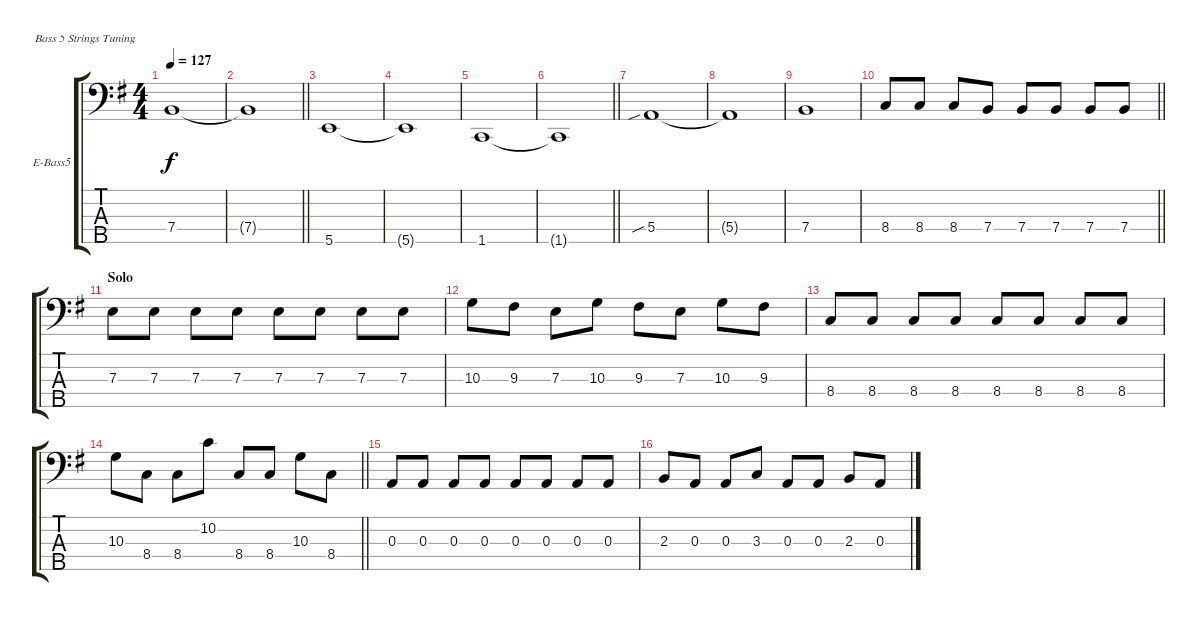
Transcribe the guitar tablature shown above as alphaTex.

\bracketExtendMode groupsimilarinstruments
\firstSystemTrackNameOrientation horizontal
\otherSystemsTrackNameOrientation horizontal
\track ("baz (Andrey Stefnuk)" "E-Bass5") {instrument electricbassfinger}
\staff {score tabs}
\tuning (G2 D2 A1 E1 B0)
\ts (4 4)
\tempo 127
\clef f4
\ks eminor
7.4.1{dy f} |
\barLineRight lightlight
7.4{t}.1 |
5.5.1 |
5.5{t}.1 |
1.5.1 |
\barLineRight lightlight
1.5{t}.1 |
5.4{sib}.1 |
5.4{t}.1 |
7.4.1 |
\barLineRight lightlight
8.4.8 8.4.8 8.4.8 7.4.8 7.4.8 7.4.8 7.4.8 7.4.8 |
\section ("" "Solo")
7.3.8 7.3.8 7.3.8 7.3.8 7.3.8 7.3.8 7.3.8 7.3.8 |
10.3.8 9.3.8 7.3.8 10.3.8 9.3.8 7.3.8 10.3.8 9.3.8 |
8.4.8 8.4.8 8.4.8 8.4.8 8.4.8 8.4.8 8.4.8 8.4.8 |
\barLineRight lightlight
10.3.8 8.4.8 8.4.8 10.2.8 8.4.8 8.4.8 10.3.8 8.4.8 |
0.3.8 0.3.8 0.3.8 0.3.8 0.3.8 0.3.8 0.3.8 0.3.8 |
2.3.8 0.3.8 0.3.8 3.3.8 0.3.8 0.3.8 2.3.8 0.3.8
